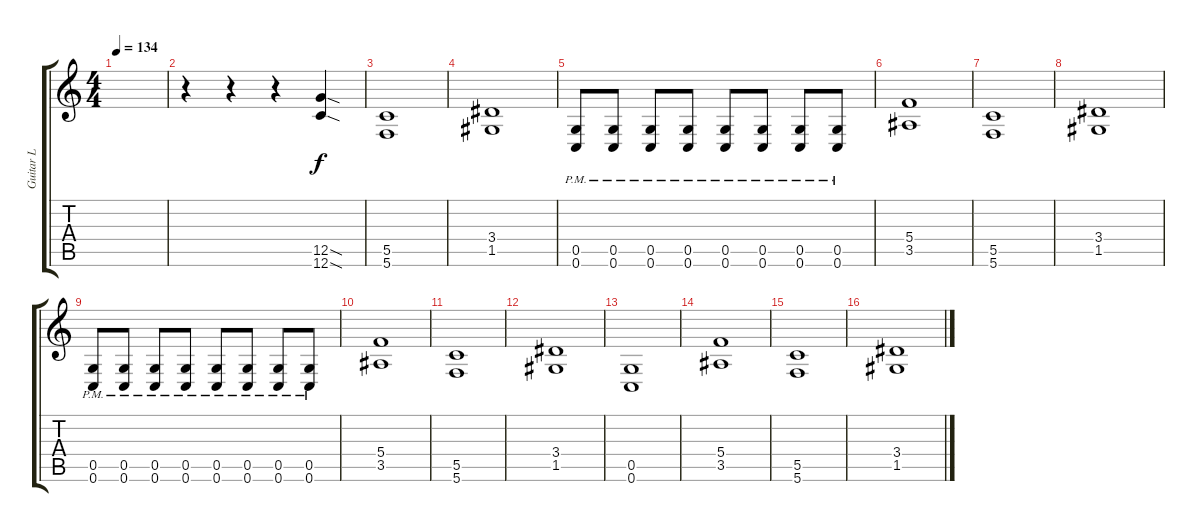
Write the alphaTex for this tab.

\track ("Guitar L" "Guitar L") {instrument overdrivenguitar}
\staff {score tabs}
\tuning (D4 A3 F3 C3 G2 C2) {hide}
\ts (4 4)
\tempo 134
\clef g2
\ks c
|
r.4 r.4 r.4 (12.5{sod} 12.6{sod}).4 |
(5.5 5.6).1 |
(3.4 1.5).1 |
(0.5 0.6{pm}).8 (0.5 0.6{pm}).8 (0.5 0.6{pm}).8 (0.5 0.6{pm}).8 (0.5 0.6{pm}).8 (0.5 0.6{pm}).8 (0.5 0.6{pm}).8 (0.5 0.6{pm}).8 |
(5.4 3.5).1 |
(5.5 5.6).1 |
(3.4 1.5).1 |
(0.5 0.6{pm}).8 (0.5 0.6{pm}).8 (0.5 0.6{pm}).8 (0.5 0.6{pm}).8 (0.5 0.6{pm}).8 (0.5 0.6{pm}).8 (0.5 0.6{pm}).8 (0.5 0.6{pm}).8 |
(5.4 3.5).1 |
(5.5 5.6).1 |
(3.4 1.5).1 |
(0.5 0.6).1 |
(5.4 3.5).1 |
(5.5 5.6).1 |
(3.4 1.5).1
